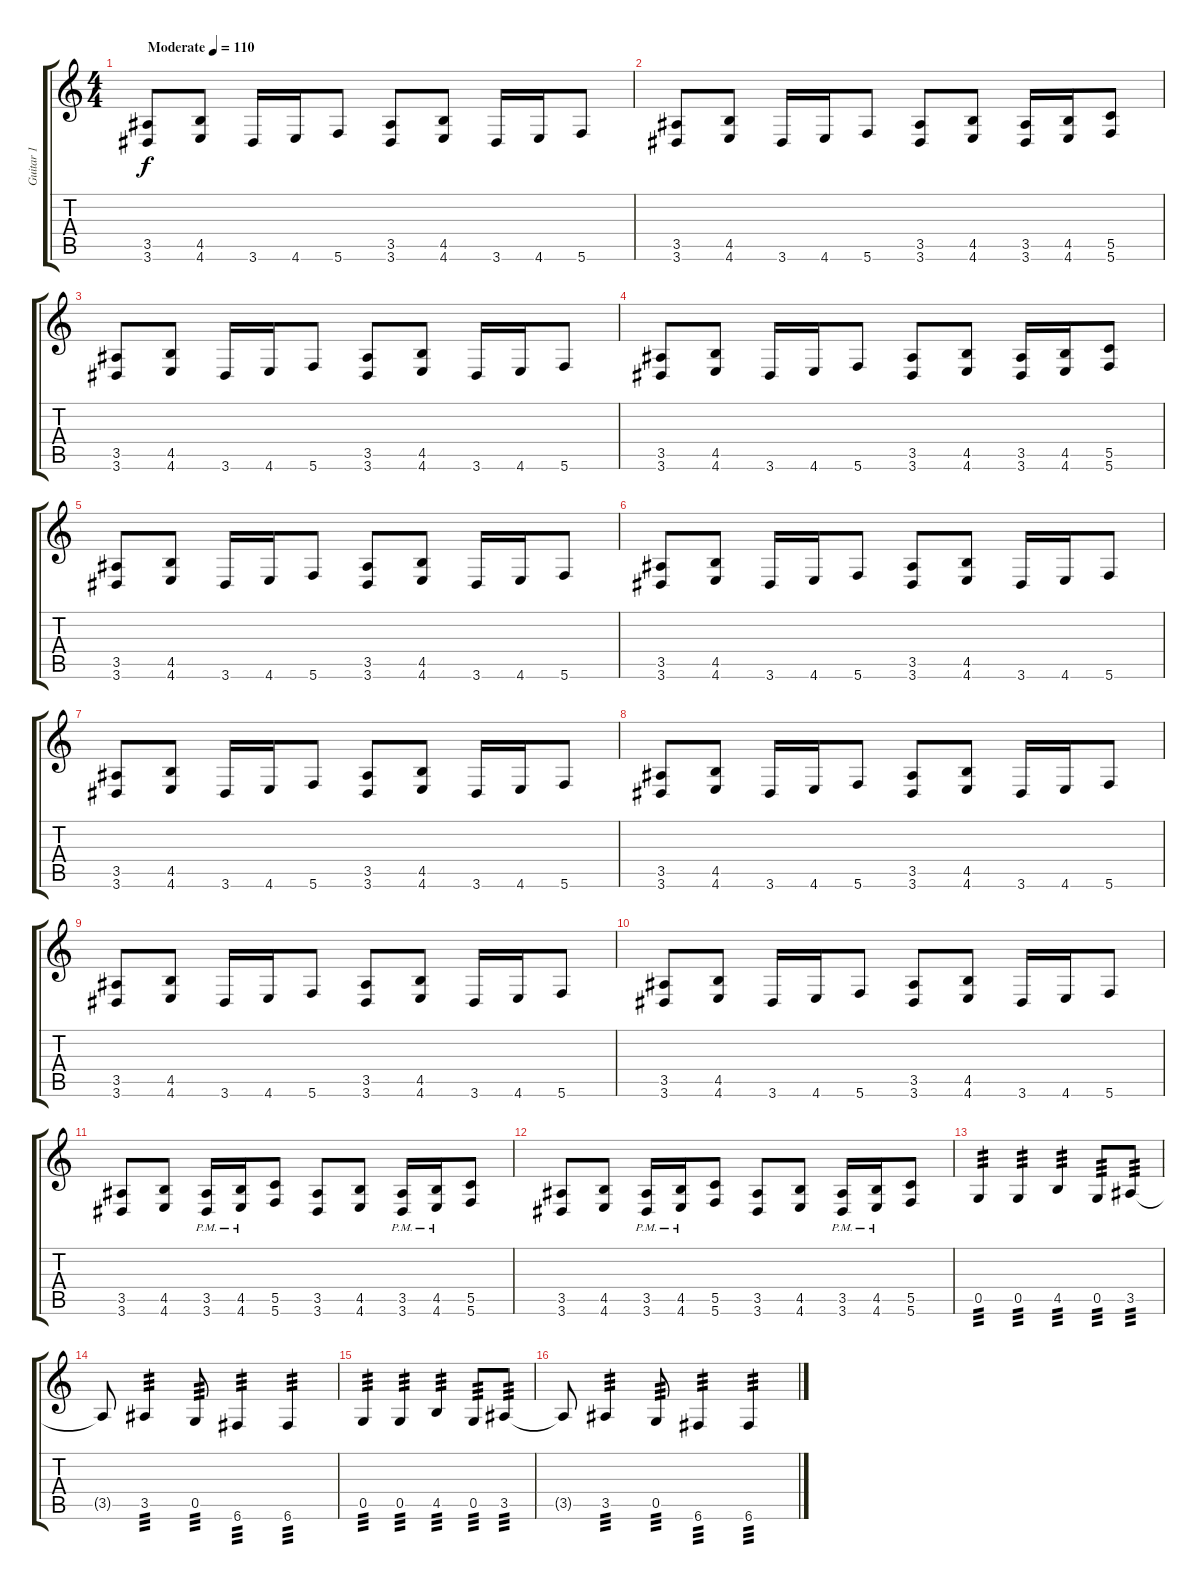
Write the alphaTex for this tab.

\track ("Guitar 1" "Guitar 1") {instrument distortionguitar}
\staff {score tabs}
\tuning (D4 A3 F3 C3 G2 C2) {hide}
\ts (4 4)
\tempo (110 "Moderate")
\clef g2
\ks c
(3.5 3.6).8{dy f instrument distortionguitar} (4.5 4.6).8 3.6.16 4.6.16 5.6.8 (3.5 3.6).8 (4.5 4.6).8 3.6.16 4.6.16 5.6.8 |
(3.5 3.6).8 (4.5 4.6).8 3.6.16 4.6.16 5.6.8 (3.5 3.6).8 (4.5 4.6).8 (3.5 3.6).16 (4.5 4.6).16 (5.5 5.6).8 |
(3.5 3.6).8 (4.5 4.6).8 3.6.16 4.6.16 5.6.8 (3.5 3.6).8 (4.5 4.6).8 3.6.16 4.6.16 5.6.8 |
(3.5 3.6).8 (4.5 4.6).8 3.6.16 4.6.16 5.6.8 (3.5 3.6).8 (4.5 4.6).8 (3.5 3.6).16 (4.5 4.6).16 (5.5 5.6).8 |
(3.5 3.6).8 (4.5 4.6).8 3.6.16 4.6.16 5.6.8 (3.5 3.6).8 (4.5 4.6).8 3.6.16 4.6.16 5.6.8 |
(3.5 3.6).8 (4.5 4.6).8 3.6.16 4.6.16 5.6.8 (3.5 3.6).8 (4.5 4.6).8 3.6.16 4.6.16 5.6.8 |
(3.5 3.6).8 (4.5 4.6).8 3.6.16 4.6.16 5.6.8 (3.5 3.6).8 (4.5 4.6).8 3.6.16 4.6.16 5.6.8 |
(3.5 3.6).8 (4.5 4.6).8 3.6.16 4.6.16 5.6.8 (3.5 3.6).8 (4.5 4.6).8 3.6.16 4.6.16 5.6.8 |
(3.5 3.6).8 (4.5 4.6).8 3.6.16 4.6.16 5.6.8 (3.5 3.6).8 (4.5 4.6).8 3.6.16 4.6.16 5.6.8 |
(3.5 3.6).8 (4.5 4.6).8 3.6.16 4.6.16 5.6.8 (3.5 3.6).8 (4.5 4.6).8 3.6.16 4.6.16 5.6.8 |
(3.5 3.6).8 (4.5 4.6).8 (3.5{pm} 3.6{pm}).16 (4.5{pm} 4.6{pm}).16 (5.5 5.6).8 (3.5 3.6).8 (4.5 4.6).8 (3.5{pm} 3.6{pm}).16 (4.5{pm} 4.6{pm}).16 (5.5 5.6).8 |
(3.5 3.6).8 (4.5 4.6).8 (3.5 3.6{pm}).16 (4.5 4.6{pm}).16 (5.5 5.6).8 (3.5 3.6).8 (4.5 4.6).8 (3.5 3.6{pm}).16 (4.5 4.6{pm}).16 (5.5 5.6).8 |
0.5.4{tp 3} 0.5.4{tp 3} 4.5.4{tp 3} 0.5.8{tp 3} 3.5.8{tp 3} |
3.5{t}.8 3.5.4{tp 3} 0.5.8{tp 3} 6.6.4{tp 3} 6.6.4{tp 3} |
0.5.4{tp 3} 0.5.4{tp 3} 4.5.4{tp 3} 0.5.8{tp 3} 3.5.8{tp 3} |
3.5{t}.8 3.5.4{tp 3} 0.5.8{tp 3} 6.6.4{tp 3} 6.6.4{tp 3}
